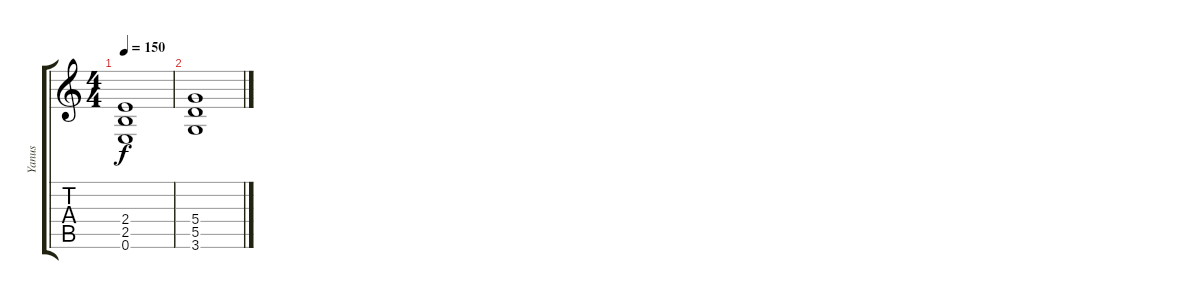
\track ("Yanus" "Yanus") {instrument overdrivenguitar}
\staff {score tabs}
\tuning (E4 B3 G3 D3 A2 E2) {hide}
\ts (4 4)
\tempo 150
\clef g2
\ks c
(2.4 2.5 0.6).1{dy f} |
(5.4 5.5 3.6).1
